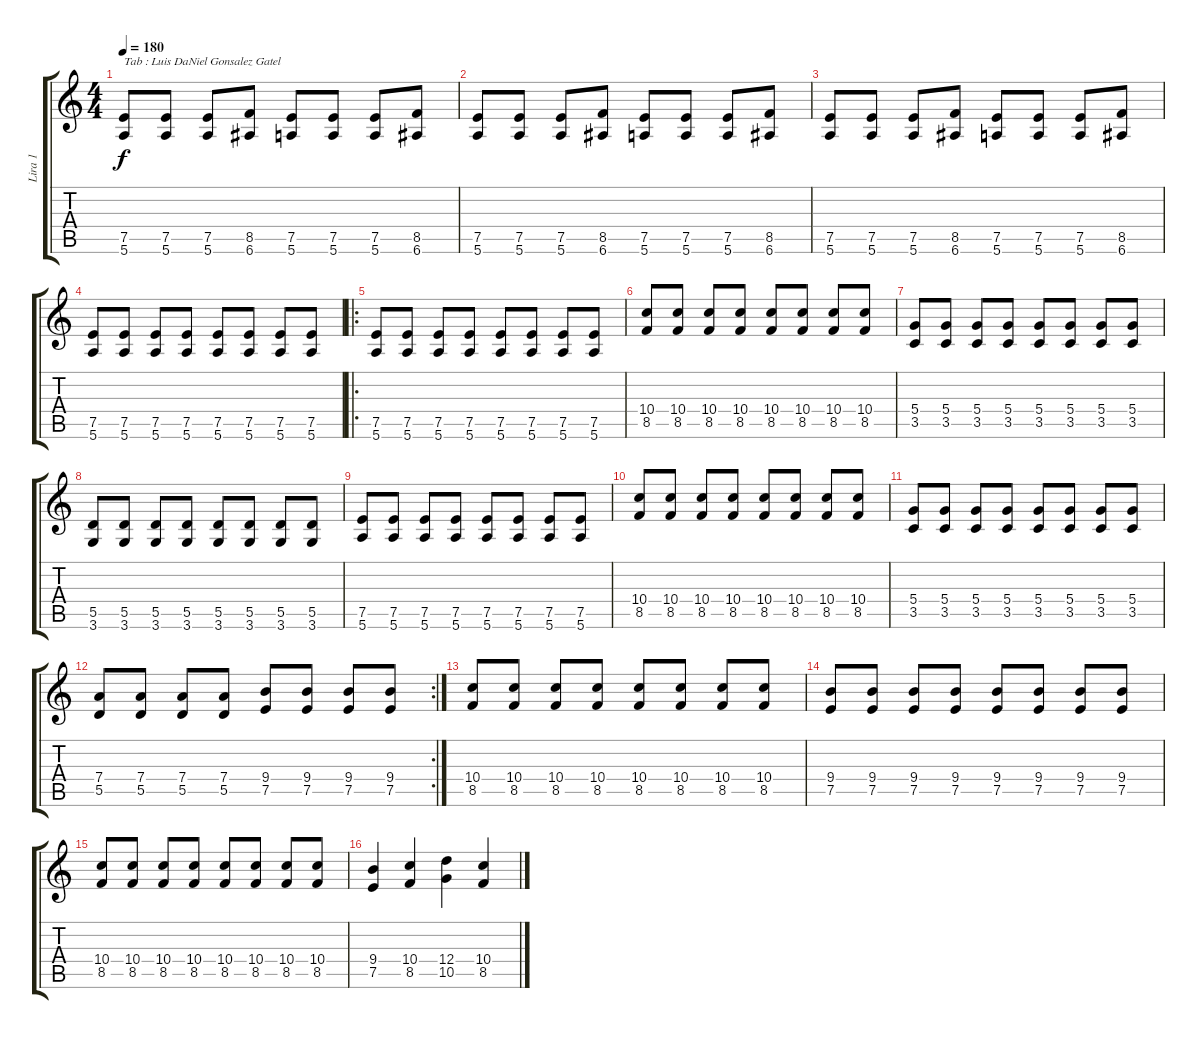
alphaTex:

\track ("Lira 1" "Lira 1") {instrument overdrivenguitar}
\staff {score tabs}
\tuning (E4 B3 G3 D3 A2 E2) {hide}
\ts (4 4)
\tempo 180
\clef g2
\ks c
(7.5 5.6).8{txt "Tab : Luis DaNiel Gonsalez Gatel" dy f instrument overdrivenguitar} (7.5 5.6).8 (7.5 5.6).8 (8.5 6.6).8 (7.5 5.6).8 (7.5 5.6).8 (7.5 5.6).8 (8.5 6.6).8 |
(7.5 5.6).8 (7.5 5.6).8 (7.5 5.6).8 (8.5 6.6).8 (7.5 5.6).8 (7.5 5.6).8 (7.5 5.6).8 (8.5 6.6).8 |
(7.5 5.6).8 (7.5 5.6).8 (7.5 5.6).8 (8.5 6.6).8 (7.5 5.6).8 (7.5 5.6).8 (7.5 5.6).8 (8.5 6.6).8 |
(7.5 5.6).8 (7.5 5.6).8 (7.5 5.6).8 (7.5 5.6).8 (7.5 5.6).8 (7.5 5.6).8 (7.5 5.6).8 (7.5 5.6).8 |
\ro
(7.5 5.6).8 (7.5 5.6).8 (7.5 5.6).8 (7.5 5.6).8 (7.5 5.6).8 (7.5 5.6).8 (7.5 5.6).8 (7.5 5.6).8 |
(10.4 8.5).8 (10.4 8.5).8 (10.4 8.5).8 (10.4 8.5).8 (10.4 8.5).8 (10.4 8.5).8 (10.4 8.5).8 (10.4 8.5).8 |
(5.4 3.5).8 (5.4 3.5).8 (5.4 3.5).8 (5.4 3.5).8 (5.4 3.5).8 (5.4 3.5).8 (5.4 3.5).8 (5.4 3.5).8 |
(5.5 3.6).8 (5.5 3.6).8 (5.5 3.6).8 (5.5 3.6).8 (5.5 3.6).8 (5.5 3.6).8 (5.5 3.6).8 (5.5 3.6).8 |
(7.5 5.6).8 (7.5 5.6).8 (7.5 5.6).8 (7.5 5.6).8 (7.5 5.6).8 (7.5 5.6).8 (7.5 5.6).8 (7.5 5.6).8 |
(10.4 8.5).8 (10.4 8.5).8 (10.4 8.5).8 (10.4 8.5).8 (10.4 8.5).8 (10.4 8.5).8 (10.4 8.5).8 (10.4 8.5).8 |
(5.4 3.5).8 (5.4 3.5).8 (5.4 3.5).8 (5.4 3.5).8 (5.4 3.5).8 (5.4 3.5).8 (5.4 3.5).8 (5.4 3.5).8 |
\rc 2
(7.4 5.5).8 (7.4 5.5).8 (7.4 5.5).8 (7.4 5.5).8 (9.4 7.5).8 (9.4 7.5).8 (9.4 7.5).8 (9.4 7.5).8 |
(10.4 8.5).8 (10.4 8.5).8 (10.4 8.5).8 (10.4 8.5).8 (10.4 8.5).8 (10.4 8.5).8 (10.4 8.5).8 (10.4 8.5).8 |
(9.4 7.5).8 (9.4 7.5).8 (9.4 7.5).8 (9.4 7.5).8 (9.4 7.5).8 (9.4 7.5).8 (9.4 7.5).8 (9.4 7.5).8 |
(10.4 8.5).8 (10.4 8.5).8 (10.4 8.5).8 (10.4 8.5).8 (10.4 8.5).8 (10.4 8.5).8 (10.4 8.5).8 (10.4 8.5).8 |
(9.4 7.5).4 (10.4 8.5).4 (12.4 10.5).4 (10.4 8.5).4
